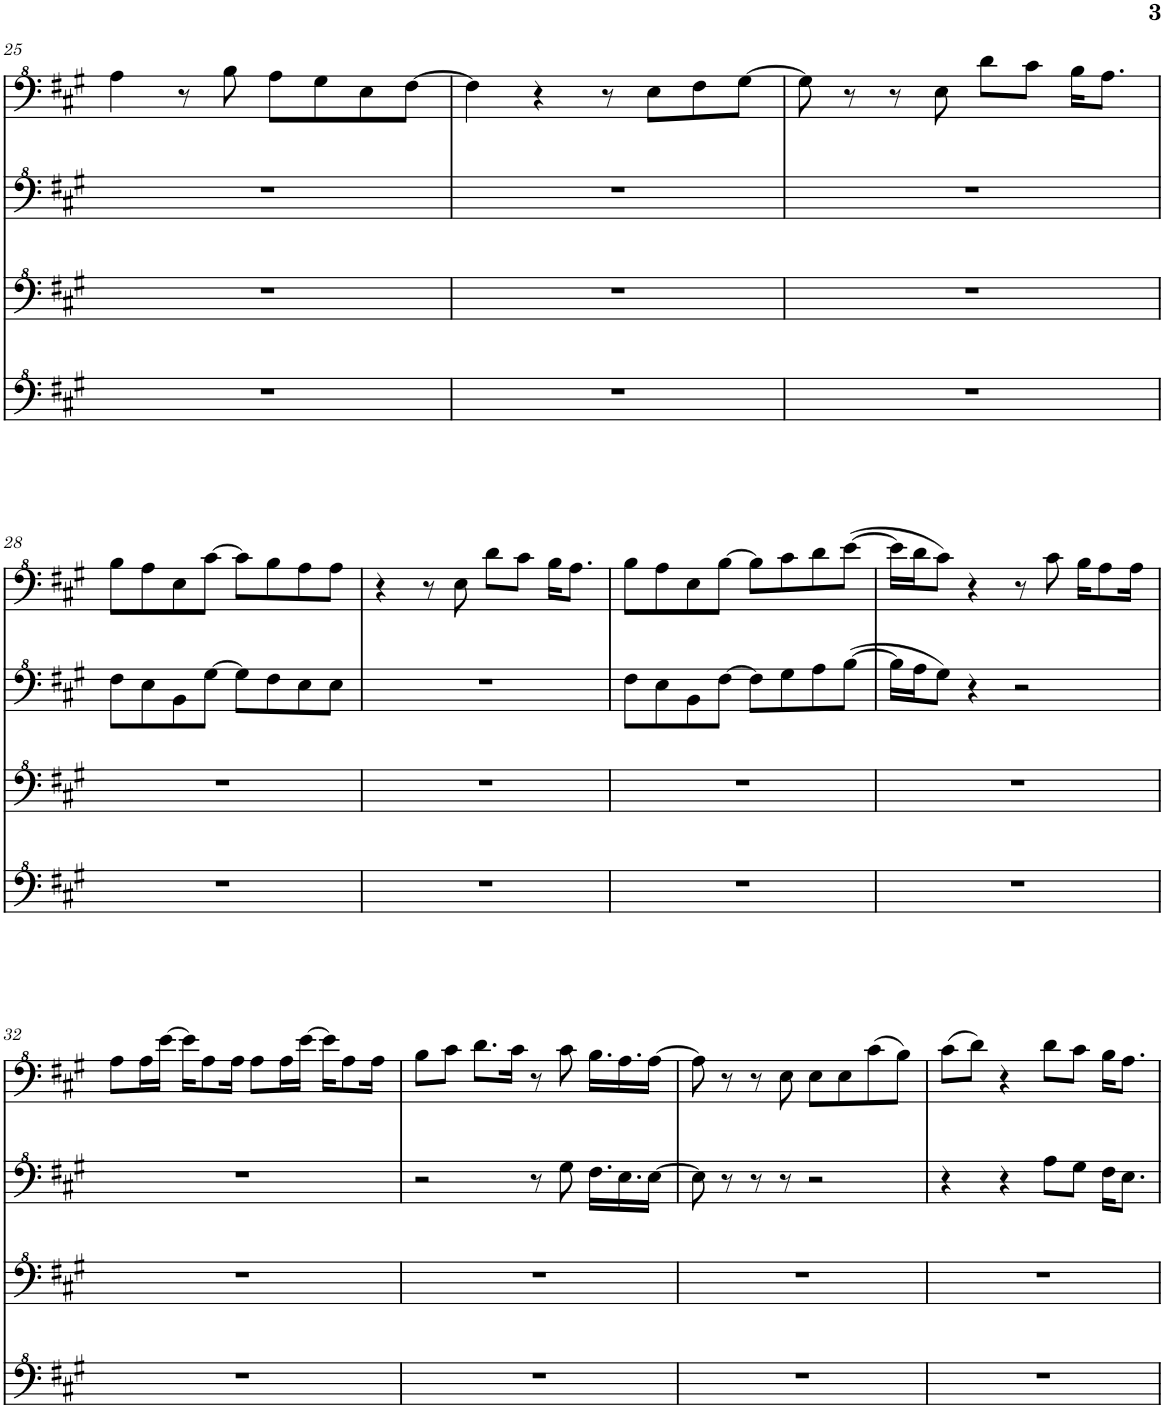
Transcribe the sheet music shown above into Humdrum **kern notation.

**kern	**kern	**kern	**kern
*part1	*part1	*part1	*part1
*staff4	*staff3	*staff2	*staff1
*I"Piano	*	*	*
*I'Pno.	*	*	*
!!LO:PB:g=z
*clefF^4	*clefF^4	*clefF^4	*clefF^4
*k[f#c#g#]	*k[f#c#g#]	*k[f#c#g#]	*k[f#c#g#]
*M4/4	*M4/4	*M4/4	*M4/4
=25	=25	=25	=25
1r	1r	1r	4a\
.	.	.	8r
.	.	.	8b\
.	.	.	8a\L
.	.	.	8g#\
.	.	.	8e\
.	.	.	[8f#\J
=26	=26	=26	=26
1r	1r	1r	4f#\]
.	.	.	4r
.	.	.	8r
.	.	.	8e\L
.	.	.	8f#\
.	.	.	[8g#\J
=27	=27	=27	=27
1r	1r	1r	8g#\]
.	.	.	8r
.	.	.	8r
.	.	.	8e\
.	.	.	8dd\L
.	.	.	8cc#\J
.	.	.	16b\KL
.	.	.	8.a\J
!!LO:LB:g=z
=28	=28	=28	=28
*k[f#c#g#]	*k[f#c#g#]	*k[f#c#g#]	*k[f#c#g#]
1r	1r	8f#\L	8b\L
.	.	8e\	8a\
.	.	8B\	8e\
.	.	[8g#\J	[8cc#\J
.	.	8g#\L]	8cc#\L]
.	.	8f#\	8b\
.	.	8e\	8a\
.	.	8e\J	8a\J
=29	=29	=29	=29
1r	1r	1r	4r
.	.	.	8r
.	.	.	8e\
.	.	.	8dd\L
.	.	.	8cc#\J
.	.	.	16b\KL
.	.	.	8.a\J
=30	=30	=30	=30
1r	1r	8f#\L	8b\L
.	.	8e\	8a\
.	.	8B\	8e\
.	.	[8f#\J	[8b\J
.	.	8f#\L]	8b\L]
.	.	8g#\	8cc#\
.	.	8a\	8dd\
.	.	[8b\J	([8ee\J
=31	=31	=31	=31
1r	1r	16b\LL]	16ee\LL]
.	.	16a\J	16dd\J
.	.	8g#\J	8cc#\J)
.	.	4r	4r
.	.	2r	8r
.	.	.	8cc#\
.	.	.	16b\KL
.	.	.	8a\
.	.	.	16a\Jk
!!LO:LB:g=z
=32	=32	=32	=32
1r	1r	1r	8a\L
.	.	.	16a\L
.	.	.	[16ee\JJ
.	.	.	16ee\KL]
.	.	.	8a\
.	.	.	16a\Jk
.	.	.	8a\L
.	.	.	16a\L
.	.	.	[16ee\JJ
.	.	.	16ee\KL]
.	.	.	8a\
.	.	.	16a\Jk
=33	=33	=33	=33
1r	1r	2r	8b\L
.	.	.	8cc#\J
.	.	.	8.dd\L
.	.	.	16cc#\Jk
.	.	8r	8r
.	.	8g#\	8cc#\
.	.	16.f#\LL	16.b\LL
.	.	16.e\	16.a\
.	.	[16e\JJ	[16a\JJ
=34	=34	=34	=34
1r	1r	8e\]	8a\]
.	.	8r	8r
.	.	8r	8r
.	.	8r	8e\
.	.	2r	8e\L
.	.	.	8e\
.	.	.	(8cc#\
.	.	.	8b\J)
=35	=35	=35	=35
1r	1r	4r	(8cc#\L
.	.	.	8dd\J)
.	.	4r	4r
.	.	8a\L	8dd\L
.	.	8g#\J	8cc#\J
.	.	16f#\KL	16b\KL
.	.	8.e\J	8.a\J
=	=	=	=
*-	*-	*-	*-
